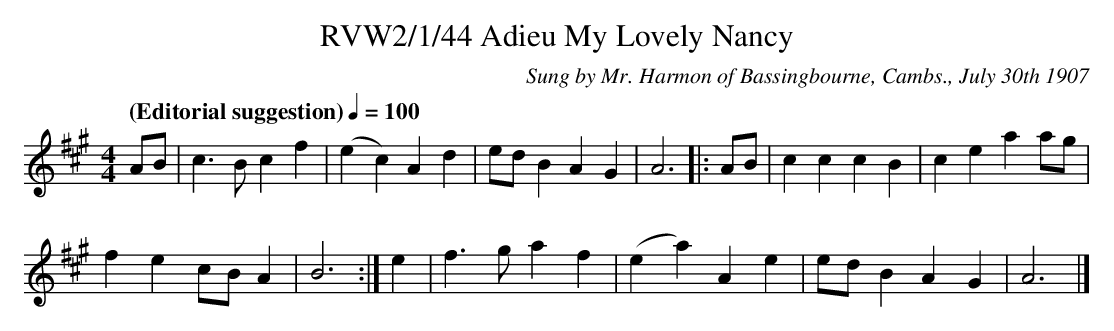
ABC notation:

X:1
T:RVW2/1/44 Adieu My Lovely Nancy
C:Sung by Mr. Harmon of Bassingbourne, Cambs., July 30th 1907
L:1/4
Q:"(Editorial suggestion)" 1/4=100
M:4/4
K:A
A/B/ | c3/2 B/ c f | (e c) A d | e/d/ B A G | A3 |: A/B/ | c c c B |c e a a/g/ |
f e c/B/ A | B3 :| e | f3/2 g/ a f | (e a) A e | e/d/ B A G | A3 |]
